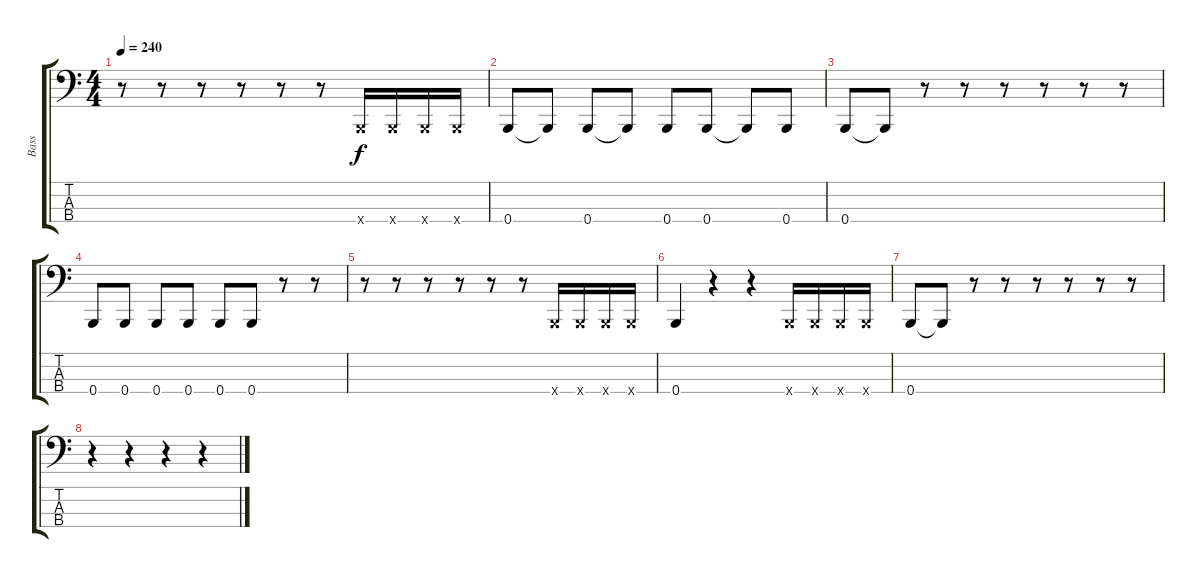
\track ("Bass" "Bass") {instrument electricbasspick}
\staff {score tabs}
\tuning (E2 B1 Gb1 B0) {hide}
\ts (4 4)
\tempo 240
\clef f4
\ks c
r.8{dy f} r.8 r.8 r.8 r.8 r.8 0.4{x}.16 0.4{x}.16 0.4{x}.16 0.4{x}.16 |
0.4.8 0.4{t}.8 0.4.8 0.4{t}.8 0.4.8 0.4.8 0.4{t}.8 0.4.8 |
0.4.8 0.4{t}.8 r.8 r.8 r.8 r.8 r.8 r.8 |
0.4.8 0.4.8 0.4.8 0.4.8 0.4.8 0.4.8 r.8 r.8 |
r.8 r.8 r.8 r.8 r.8 r.8 0.4{x}.16 0.4{x}.16 0.4{x}.16 0.4{x}.16 |
0.4.4 r.4 r.4 0.4{x}.16 0.4{x}.16 0.4{x}.16 0.4{x}.16 |
0.4.8 0.4{t}.8 r.8 r.8 r.8 r.8 r.8 r.8 |
r.4 r.4 r.4 r.4
